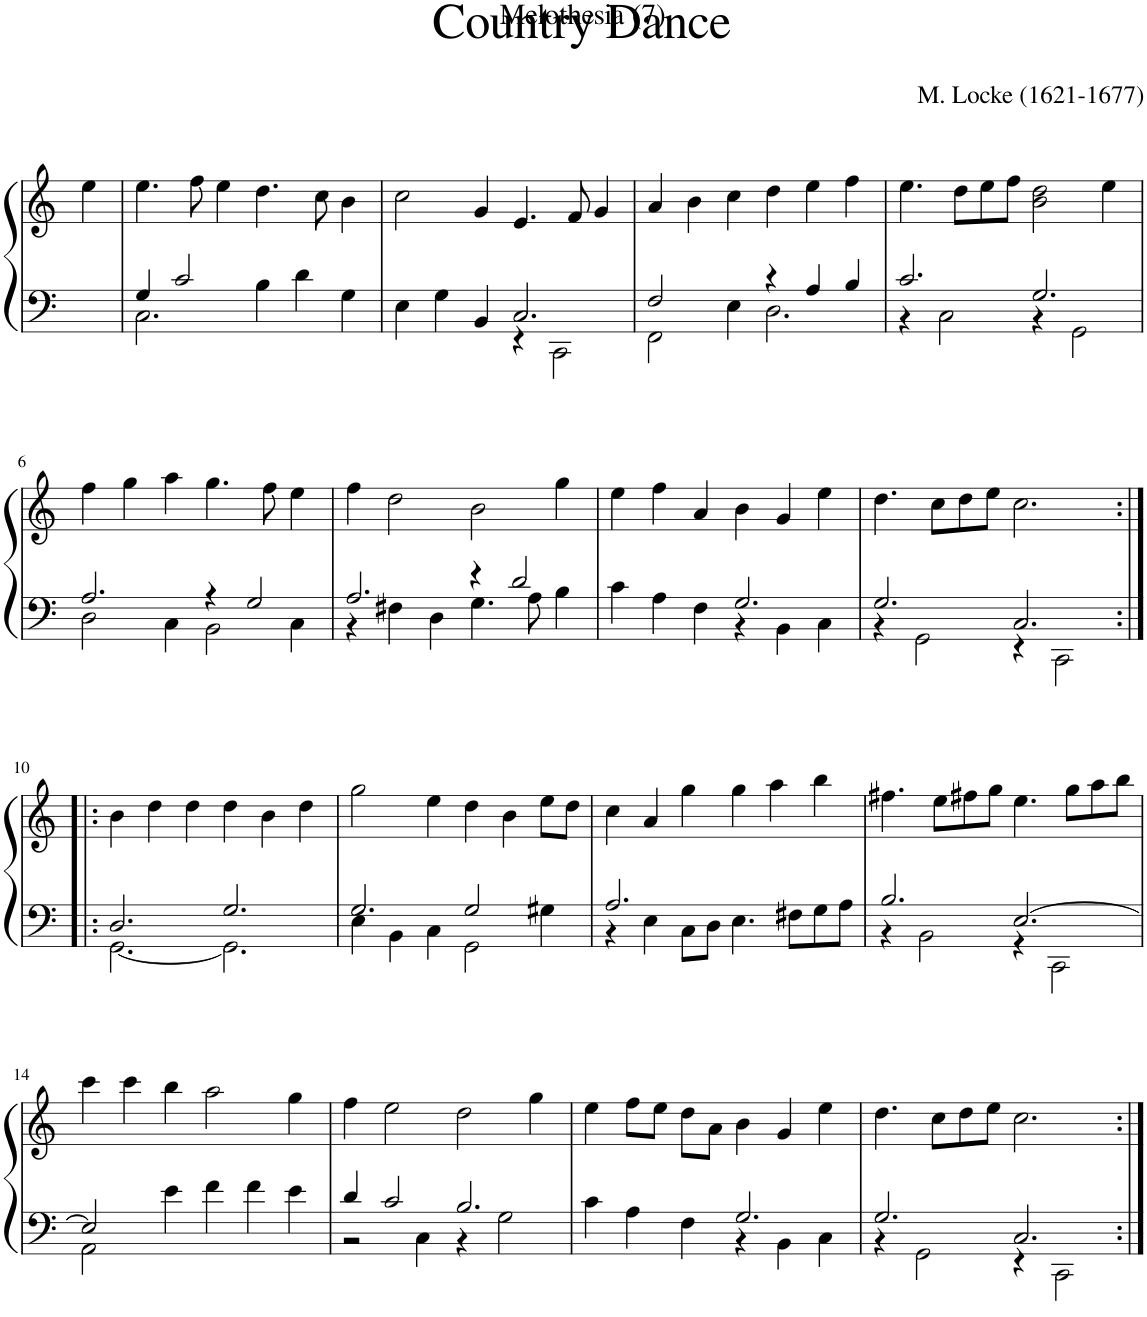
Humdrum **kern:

**kern	**kern
*part1	*part1
*staff2	*staff1
*I"Harpsichord	*
*clefF4	*clefG2
*k[]	*k[]
*M3/2	*M3/2
=1	=1
1.ryy	4ee\
.	1ryy
.	4ryy
=2	=2
*^	*
4G/	2.C\	4.ee\
2c/	.	.
.	.	8ff\
.	.	4ee\
4B\	4ryy	4.dd\
4d\	2ryy	.
.	.	8cc\
4G\	.	4b\
=3	=3	=3
4E\	2.ryy	2cc\
4G\	.	.
4BB/	.	4g/
2.C/	4r	4.e/
.	2CC\	.
.	.	8f/
.	.	4g/
=4	=4	=4
2F/	2FF\	4a/
.	.	4b\
4E\	4ryy	4cc\
4r	2.D\	4dd\
4A/	.	4ee\
4B/	.	4ff\
=5	=5	=5
2.c/	4r	4.ee\
.	2C\	.
.	.	8dd\L
.	.	8ee\
.	.	8ff\J
2.G/	4r	2b\ 2dd\
.	2GG\	.
.	.	4ee\
!!LO:LB:g=z
=6	=6	=6
2.A/	2D\	4ff\
.	.	4gg\
.	4C\	4aa\
4r	2BB\	4.gg\
2G/	.	.
.	.	8ff\
.	4C\	4ee\
=7	=7	=7
2.A/	4r	4ff\
.	4F#X\	2dd\
.	4D\	.
4r	4.G\	2b\
2d/	.	.
.	8A\	.
.	4B\	4gg\
=8	=8	=8
4c\	2.ryy	4ee\
4A\	.	4ff\
4F\	.	4a/
2.G/	4r	4b\
.	4BB\	4g/
.	4C\	4ee\
=9	=9	=9
2.G/	4r	4.dd\
.	2GG\	.
.	.	8cc\L
.	.	8dd\
.	.	8ee\J
2.C/	4r	2.cc\
.	2CC\	.
!!LO:LB:g=z
=10:|!|:	=10:|!|:	=10:|!|:
2.D/	[2.GG\	4b\
.	.	4dd\
.	.	4dd\
2.G/	2.GG\]	4dd\
.	.	4b\
.	.	4dd\
=11	=11	=11
2.G/	4E\	2gg\
.	4BB\	.
.	4C\	4ee\
2G/	2GG\	4dd\
.	.	4b\
4G#X\	4ryy	8ee\L
.	.	8dd\J
=12	=12	=12
2.A/	4r	4cc\
.	4E\	4a/
.	8C\L	4gg\
.	8D\J	.
4ryy	4.E\	4gg\
2ryy	.	4aa\
.	8F#X\L	.
.	8G\	4bb\
.	8A\J	.
=13	=13	=13
2.B/	4r	4.ff#X\
.	2BB\	.
.	.	8ee\L
.	.	8ff#X\
.	.	8gg\J
[2.E/	4r	4.ee\
.	2CC\	.
.	.	8gg\L
.	.	8aa\
.	.	8bb\J
!!LO:LB:g=z
=14	=14	=14
2E/]	2AA\	4ccc\
.	.	4ccc\
4e\	1ryy	4bb\
4f\	.	2aa\
4f\	.	.
4e\	.	4gg\
=15	=15	=15
4d/	2r	4ff\
2c/	.	2ee\
.	4C\	.
2.B/	4r	2dd\
.	2G\	.
.	.	4gg\
=16	=16	=16
4c\	2.ryy	4ee\
4A\	.	8ff\L
.	.	8ee\J
4F\	.	8dd\L
.	.	8a\J
2.G/	4r	4b\
.	4BB\	4g/
.	4C\	4ee\
=17	=17	=17
2.G/	4r	4.dd\
.	2GG\	.
.	.	8cc\L
.	.	8dd\
.	.	8ee\J
2.C/	4r	2.cc\
.	2CC\	.
*v	*v	*
=:|!	=:|!
*-	*-
